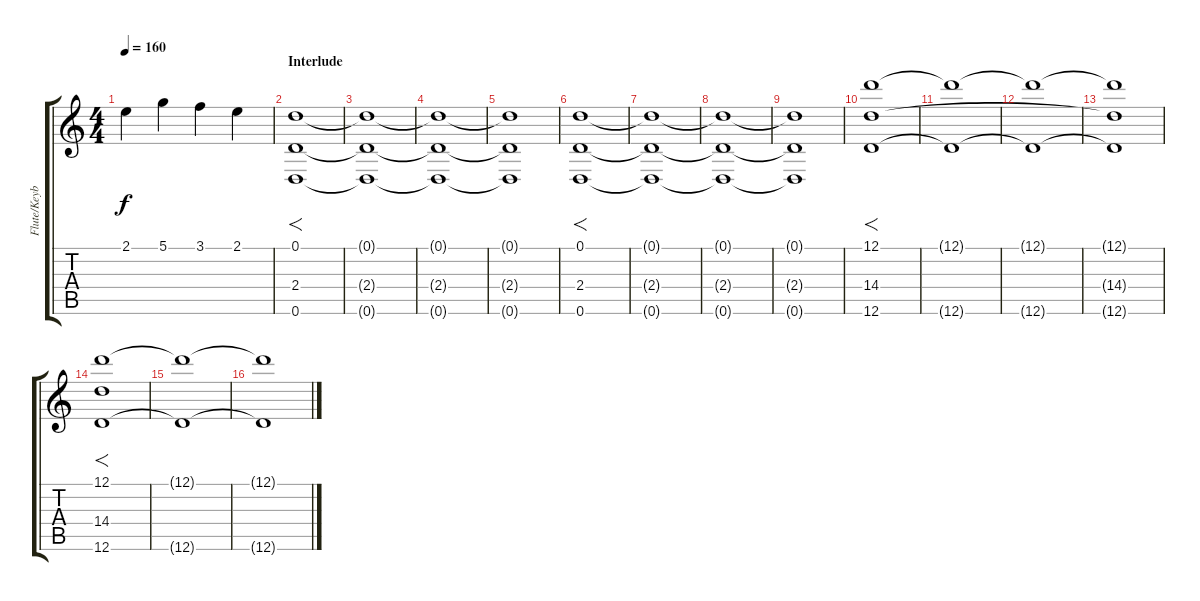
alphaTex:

\track ("Flute/Keyboards I" "Flute/Keyb") {instrument flute}
\staff {score tabs}
\tuning (D5 A4 F4 C4 G3 D3) {hide}
\ts (4 4)
\tempo 160
\clef g2
\ks c
2.1.4{dy f} 5.1.4 3.1.4 2.1.4 |
\section ("" "Interlude")
(0.1 2.4 0.6).1{f volume 11 instrument tremolostrings} |
(0.1{t} 2.4{t} 0.6{t}).1 |
(0.1{t} 2.4{t} 0.6{t}).1 |
(0.1{t} 2.4{t} 0.6{t}).1 |
(0.1 2.4 0.6).1{f volume 11 instrument tremolostrings} |
(0.1{t} 2.4{t} 0.6{t}).1 |
(0.1{t} 2.4{t} 0.6{t}).1 |
(0.1{t} 2.4{t} 0.6{t}).1 |
(12.1 14.4 12.6).1{f volume 10 balance 8 instrument pad4choir} |
(12.1{t} 12.6{t}).1 |
(12.1{t} 12.6{t}).1 |
(12.1{t} 14.4{t} 12.6{t}).1 |
(12.1 14.4 12.6).1{f} |
(12.1{t} 12.6{t}).1 |
(12.1{t} 12.6{t}).1
